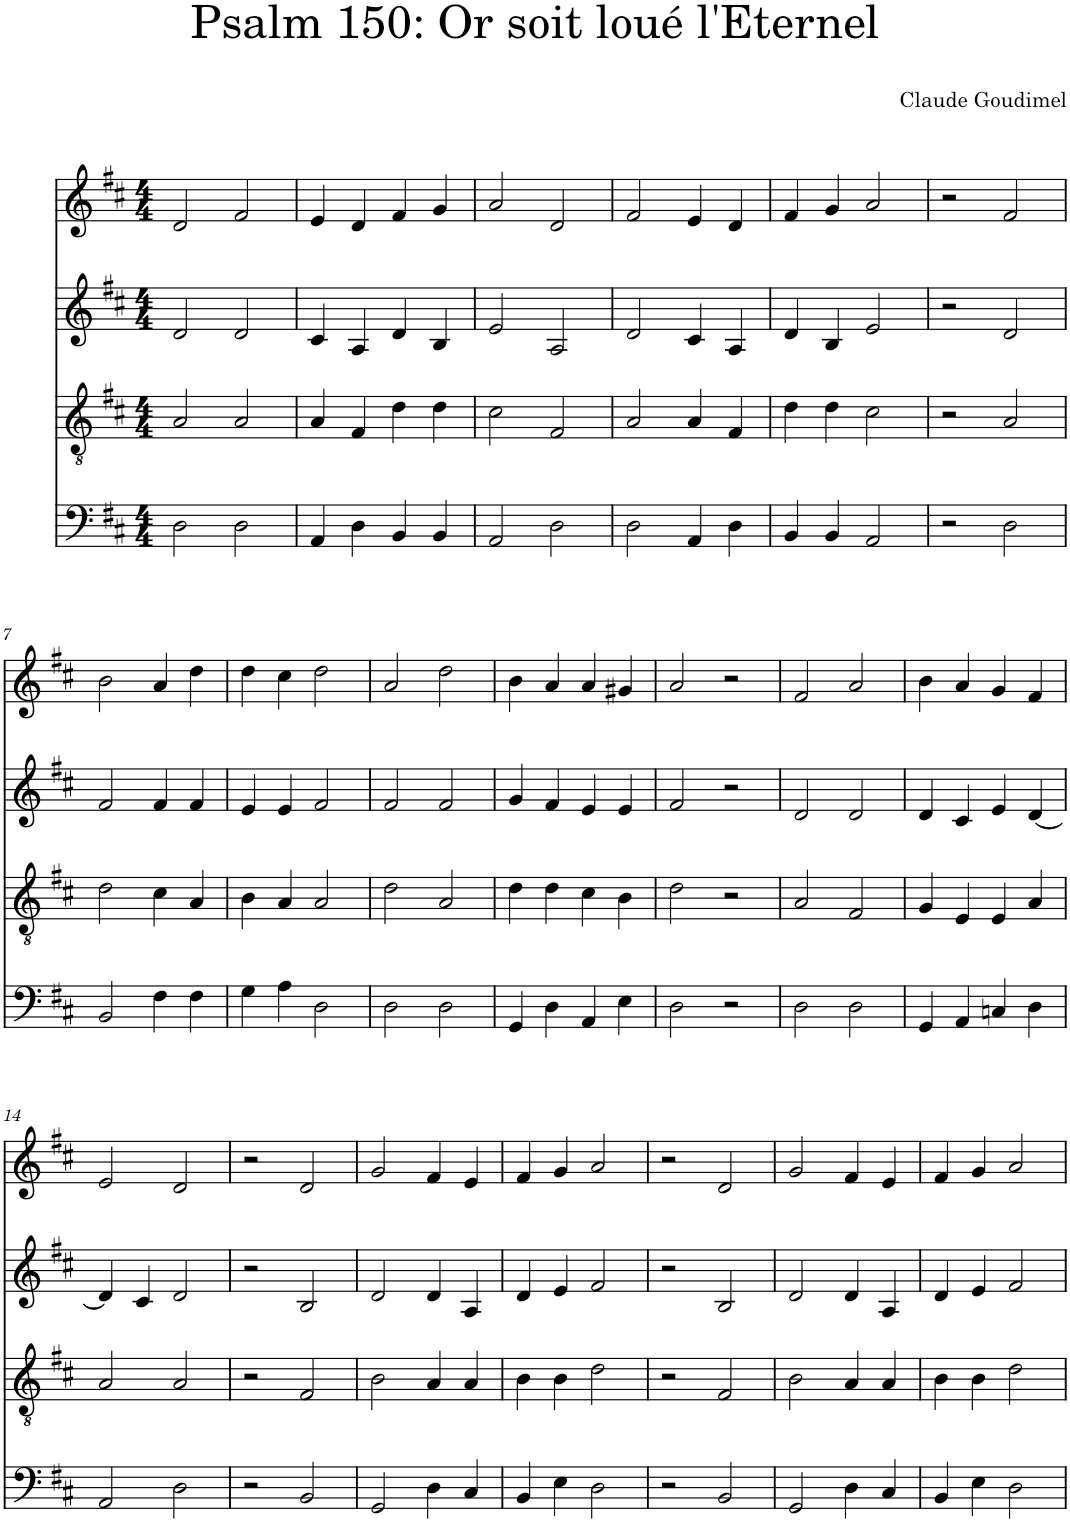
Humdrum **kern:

**kern	**kern	**kern	**kern
*part4	*part3	*part2	*part1
*staff4	*staff3	*staff2	*staff1
*I"Piano	*I"Piano	*I"Piano	*I"Piano
*I'Pno	*I'Pno	*I'Pno	*I'Pno
*clefF4	*clefGv2	*clefG2	*clefG2
*k[f#c#]	*k[f#c#]	*k[f#c#]	*k[f#c#]
*M4/4	*M4/4	*M4/4	*M4/4
=1	=1	=1	=1
2D\	2A/	2d/	2d/
2D\	2A/	2d/	2f#/
=2	=2	=2	=2
4AA/	4A/	4c#/	4e/
4D\	4F#/	4A/	4d/
4BB/	4d\	4d/	4f#/
4BB/	4d\	4B/	4g/
=3	=3	=3	=3
2AA/	2c#\	2e/	2a/
2D\	2F#/	2A/	2d/
=4	=4	=4	=4
2D\	2A/	2d/	2f#/
4AA/	4A/	4c#/	4e/
4D\	4F#/	4A/	4d/
=5	=5	=5	=5
4BB/	4d\	4d/	4f#/
4BB/	4d\	4B/	4g/
2AA/	2c#\	2e/	2a/
=6	=6	=6	=6
2r	2r	2r	2r
2D\	2A/	2d/	2f#/
!!LO:LB:g=z
=7	=7	=7	=7
2BB/	2d\	2f#/	2b\
4F#\	4c#\	4f#/	4a/
4F#\	4A/	4f#/	4dd\
=8	=8	=8	=8
4G\	4B\	4e/	4dd\
4A\	4A/	4e/	4cc#\
2D\	2A/	2f#/	2dd\
=9	=9	=9	=9
2D\	2d\	2f#/	2a/
2D\	2A/	2f#/	2dd\
=10	=10	=10	=10
4GG/	4d\	4g/	4b\
4D\	4d\	4f#/	4a/
4AA/	4c#\	4e/	4a/
4E\	4B\	4e/	4g#X/
=11	=11	=11	=11
2D\	2d\	2f#/	2a/
2r	2r	2r	2r
=12	=12	=12	=12
2D\	2A/	2d/	2f#/
2D\	2F#/	2d/	2a/
=13	=13	=13	=13
4GG/	4G/	4d/	4b\
4AA/	4E/	4c#/	4a/
4Cn/	4E/	4e/	4g/
4D\	4A/	[4d/	4f#/
!!LO:LB:g=z
=14	=14	=14	=14
2AA/	2A/	4d/]	2e/
.	.	4c#/	.
2D\	2A/	2d/	2d/
=15	=15	=15	=15
2r	2r	2r	2r
2BB/	2F#/	2B/	2d/
=16	=16	=16	=16
2GG/	2B\	2d/	2g/
4D\	4A/	4d/	4f#/
4C#/	4A/	4A/	4e/
=17	=17	=17	=17
4BB/	4B\	4d/	4f#/
4E\	4B\	4e/	4g/
2D\	2d\	2f#/	2a/
=18	=18	=18	=18
2r	2r	2r	2r
2BB/	2F#/	2B/	2d/
=19	=19	=19	=19
2GG/	2B\	2d/	2g/
4D\	4A/	4d/	4f#/
4C#/	4A/	4A/	4e/
=20	=20	=20	=20
4BB/	4B\	4d/	4f#/
4E\	4B\	4e/	4g/
2D\	2d\	2f#/	2a/
=	=	=	=
*-	*-	*-	*-
